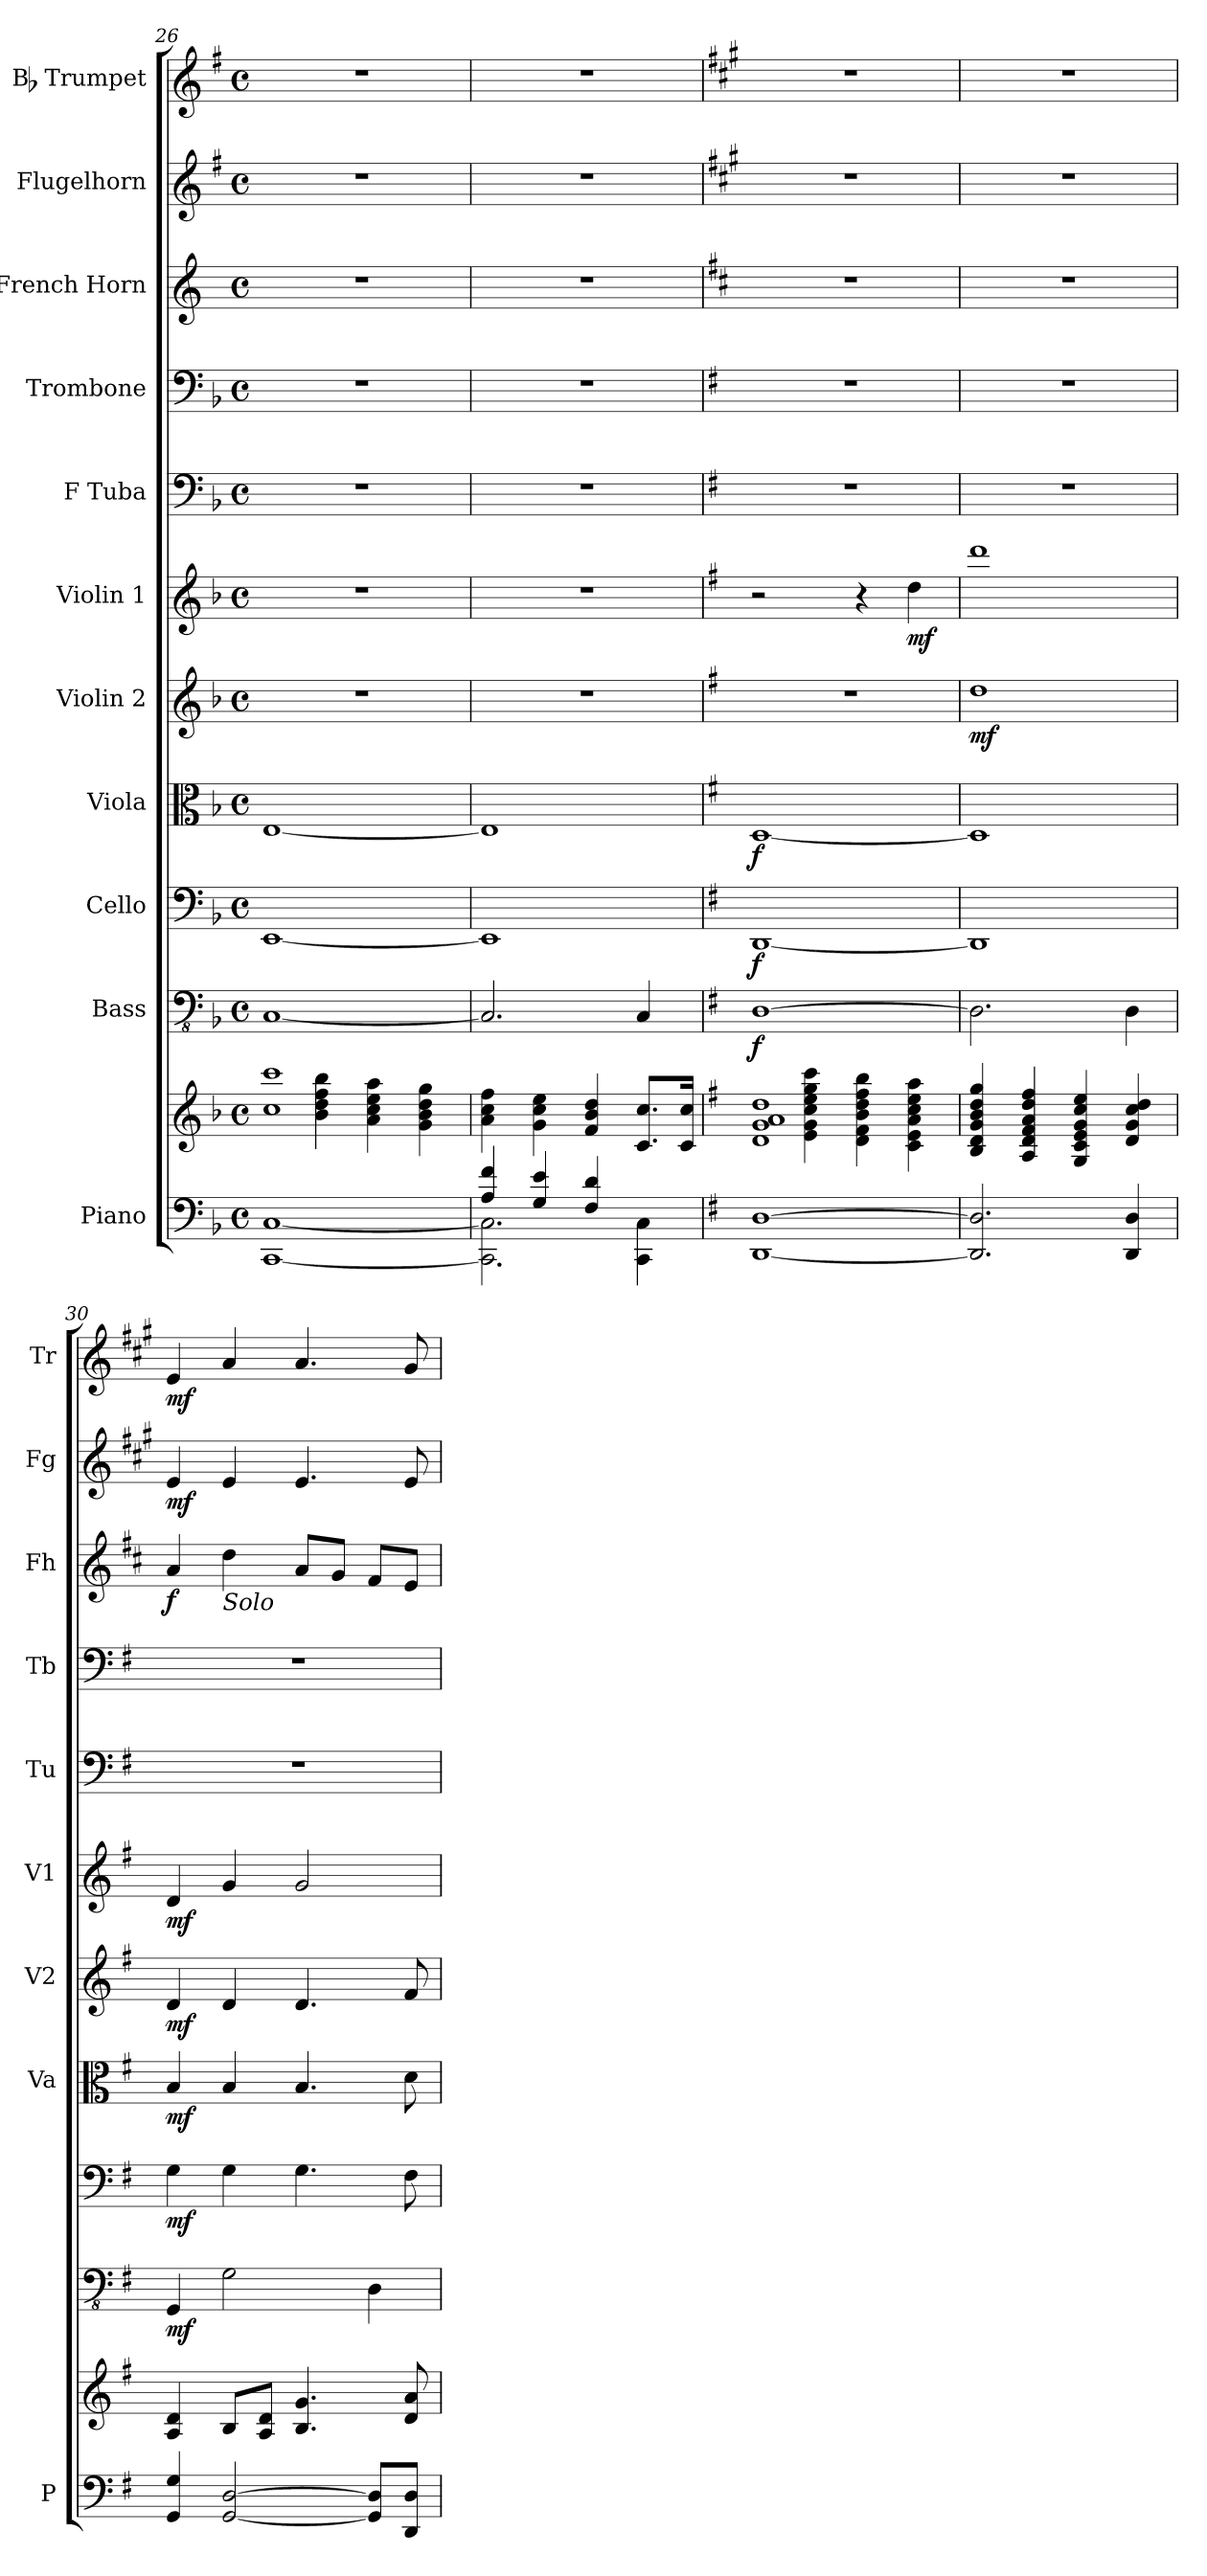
**kern	**kern	**kern	**dynam	**kern	**dynam	**kern	**dynam	**kern	**dynam	**kern	**dynam	**kern	**kern	**kern	**dynam	**kern	**dynam	**kern	**dynam
*part11	*part11	*part10	*part10	*part9	*part9	*part8	*part8	*part7	*part7	*part6	*part6	*part5	*part4	*part3	*part3	*part2	*part2	*part1	*part1
*staff12	*staff11	*staff10	*staff10	*staff9	*staff9	*staff8	*staff8	*staff7	*staff7	*staff6	*staff6	*staff5	*staff4	*staff3	*staff3	*staff2	*staff2	*staff1	*staff1
*I"Piano	*	*I"Bass	*	*I"Cello	*	*I"Viola	*	*I"Violin 2	*	*I"Violin 1	*	*I"F Tuba	*I"Trombone	*I"French Horn	*	*I"Flugelhorn	*	*I"Bb Trumpet	*
*I'P	*	*	*	*	*	*I'Va	*	*I'V2	*	*I'V1	*	*I'Tu	*I'Tb	*I'Fh	*	*I'Fg	*	*I'Tr	*
!!LO:PB:g=z
*clefF4	*clefG2	*clefFv4	*	*clefF4	*	*clefC3	*	*clefG2	*	*clefG2	*	*clefF4	*clefF4	*clefG2	*	*clefG2	*	*clefG2	*
*	*	*	*	*	*	*	*	*	*	*	*	*	*	*ITrd4c7	*	*ITrd1c2	*	*ITrd1c2	*
*k[b-]	*k[b-]	*k[b-]	*	*k[b-]	*	*k[b-]	*	*k[b-]	*	*k[b-]	*	*k[b-]	*k[b-]	*k[b-]	*	*k[b-]	*	*k[b-]	*
*M4/4	*M4/4	*M4/4	*	*M4/4	*	*M4/4	*	*M4/4	*	*M4/4	*	*M4/4	*M4/4	*M4/4	*	*M4/4	*	*M4/4	*
*met(c)	*met(c)	*met(c)	*	*met(c)	*	*met(c)	*	*met(c)	*	*met(c)	*	*met(c)	*met(c)	*met(c)	*	*met(c)	*	*met(c)	*
=26	=26	=26	=26	=26	=26	=26	=26	=26	=26	=26	=26	=26	=26	=26	=26	=26	=26	=26	=26
*^	*^	*	*	*	*	*	*	*	*	*	*	*	*	*	*	*	*	*	*
1ryy	[1CC [1C	1cc 1ccc	4rgyy	[1CC	.	[1EE	.	[1E	.	1r	.	1r	.	1r	1r	1r	.	1r	.	1r	.
.	.	.	4b-\ 4dd\ 4ff\ 4bb-\	.	.	.	.	.	.	.	.	.	.	.	.	.	.	.	.	.	.
.	.	.	4a\ 4cc\ 4ee\ 4aa\	.	.	.	.	.	.	.	.	.	.	.	.	.	.	.	.	.	.
.	.	.	4g\ 4b-\ 4dd\ 4gg\	.	.	.	.	.	.	.	.	.	.	.	.	.	.	.	.	.	.
*	*	*v	*v	*	*	*	*	*	*	*	*	*	*	*	*	*	*	*	*	*	*
=27	=27	=27	=27	=27	=27	=27	=27	=27	=27	=27	=27	=27	=27	=27	=27	=27	=27	=27	=27	=27
4A/ 4f/	2.CC\] 2.C\]	4a\ 4cc\ 4ff\	2.CC/]	.	1EE]	.	1E]	.	1r	.	1r	.	1r	1r	1r	.	1r	.	1r	.
4G/ 4e/	.	4g\ 4cc\ 4ee\	.	.	.	.	.	.	.	.	.	.	.	.	.	.	.	.	.	.
4F/ 4d/	.	4f/ 4b-/ 4dd/	.	.	.	.	.	.	.	.	.	.	.	.	.	.	.	.	.	.
4rFyy	4CC\ 4C\	8.c/ 8.cc/L	4CC/	.	.	.	.	.	.	.	.	.	.	.	.	.	.	.	.	.
.	.	16c/ 16cc/Jk	.	.	.	.	.	.	.	.	.	.	.	.	.	.	.	.	.	.
*v	*v	*	*	*	*	*	*	*	*	*	*	*	*	*	*	*	*	*	*	*
=28	=28	=28	=28	=28	=28	=28	=28	=28	=28	=28	=28	=28	=28	=28	=28	=28	=28	=28	=28
*k[f#]	*k[f#]	*k[f#]	*	*k[f#]	*	*k[f#]	*	*k[f#]	*	*k[f#]	*	*k[f#]	*k[f#]	*k[f#]	*	*k[f#]	*	*k[f#]	*
*	*^	*	*	*	*	*	*	*	*	*	*	*	*	*	*	*	*	*	*
!	!	!	!	!LO:DY:b	!	!LO:DY:b	!	!LO:DY:b	!	!	!	!	!	!	!	!	!	!	!	!
[1DD [1D	1d 1g 1a 1dd	4ryy	[1DD	f	[1DD	f	[1D	f	1r	.	2r	.	1r	1r	1r	.	1r	.	1r	.
.	.	4e\ 4g\ 4cc\ 4ee\ 4gg\ 4ccc\	.	.	.	.	.	.	.	.	.	.	.	.	.	.	.	.	.	.
.	.	4d\ 4f#\ 4b\ 4dd\ 4ff#\ 4bb\	.	.	.	.	.	.	.	.	4r	.	.	.	.	.	.	.	.	.
!	!	!	!	!	!	!	!	!	!	!	!	!LO:DY:b	!	!	!	!	!	!	!	!
.	.	4c\ 4e\ 4a\ 4cc\ 4ee\ 4aa\	.	.	.	.	.	.	.	.	4dd\	mf	.	.	.	.	.	.	.	.
=29	=29	=29	=29	=29	=29	=29	=29	=29	=29	=29	=29	=29	=29	=29	=29	=29	=29	=29	=29	=29
!	!	!	!	!	!	!	!	!	!	!LO:DY:b	!	!	!	!	!	!	!	!	!	!
*	*v	*v	*	*	*	*	*	*	*	*	*	*	*	*	*	*	*	*	*	*
2.DD/] 2.D/]	4B/ 4d/ 4g/ 4b/ 4dd/ 4gg/	2.DD\]	.	1DD]	.	1D]	.	1dd	mf	1ddd	.	1r	1r	1r	.	1r	.	1r	.
.	4A/ 4d/ 4f#/ 4a/ 4dd/ 4ff#/	.	.	.	.	.	.	.	.	.	.	.	.	.	.	.	.	.	.
.	4G/ 4c/ 4e/ 4g/ 4cc/ 4ee/	.	.	.	.	.	.	.	.	.	.	.	.	.	.	.	.	.	.
4DD/ 4D/	4d/ 4g/ 4cc/ 4dd/	4DD\	.	.	.	.	.	.	.	.	.	.	.	.	.	.	.	.	.
=30	=30	=30	=30	=30	=30	=30	=30	=30	=30	=30	=30	=30	=30	=30	=30	=30	=30	=30	=30
*	*	*	*	*	*	*	*	*	*	*^	*	*	*	*	*	*	*	*	*
!	!	!	!LO:DY:b	!	!LO:DY:b	!	!LO:DY:b	!	!LO:DY:b	!	!	!LO:DY:b	!	!	!	!LO:DY:b	!	!LO:DY:b	!	!LO:DY:b
4GG/ 4G/	4A/ 4d/	4GGG/	mf	4G\	mf	4B/	mf	4d/	mf	4d/	2..ryy	mf	1r	1r	4d/	f	4d/	mf	4d/	mf
!	!	!	!	!	!	!	!	!	!	!	!	!	!	!	!LO:TX:b:i:t=Solo	!	!	!	!	!
[2GG/ [2D/	8B/L	2GG\	.	4G\	.	4B/	.	4d/	.	4g/	.	.	.	.	4g\	.	4d/	.	4g/	.
.	8A/ 8d/J	.	.	.	.	.	.	.	.	.	.	.	.	.	.	.	.	.	.	.
.	4.B/ 4.g/	.	.	4.G\	.	4.B/	.	4.d/	.	2g/	.	.	.	.	8d/L	.	4.d/	.	4.g/	.
.	.	.	.	.	.	.	.	.	.	.	.	.	.	.	8c/J	.	.	.	.	.
8GG/] 8D/]L	.	4DD\	.	.	.	.	.	.	.	.	.	.	.	.	8B/L	.	.	.	.	.
8DD/ 8D/J	8d/ 8a/	.	.	8F#\	.	8d\	.	8f#/	.	.	8ryy	.	.	.	8A/J	.	8d/	.	8f#/	.
*	*	*	*	*	*	*	*	*	*	*v	*v	*	*	*	*	*	*	*	*	*
=	=	=	=	=	=	=	=	=	=	=	=	=	=	=	=	=	=	=	=
*-	*-	*-	*-	*-	*-	*-	*-	*-	*-	*-	*-	*-	*-	*-	*-	*-	*-	*-	*-
